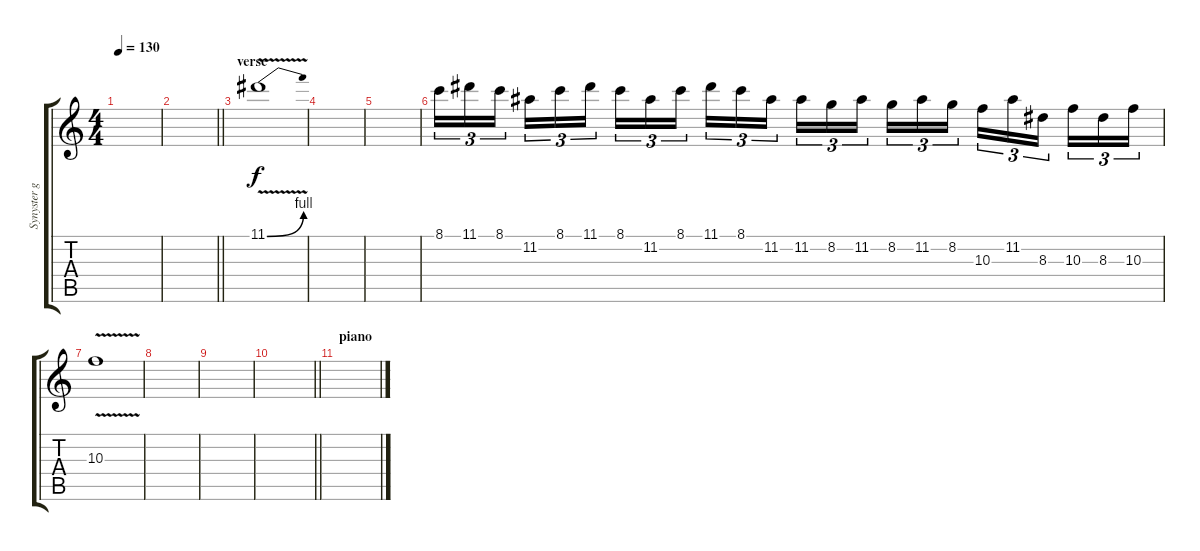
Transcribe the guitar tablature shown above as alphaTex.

\track ("Synyster gates" "Synyster g") {instrument overdrivenguitar}
\staff {score tabs}
\tuning (E4 B3 G3 D3 A2 E2) {hide}
\ts (4 4)
\tempo 130
\clef g2
\ks c
|
\barLineRight lightlight
|
\section ("" "verse")
11.1{be (bend 0 0 60 4) v}.1 |
|
|
8.1.16{tu (3 2)} 11.1.16{tu (3 2)} 8.1.16{tu (3 2) beam splitsecondary} 11.2.16{tu (3 2)} 8.1.16{tu (3 2)} 11.1.16{tu (3 2)} 8.1.16{tu (3 2)} 11.2.16{tu (3 2)} 8.1.16{tu (3 2) beam splitsecondary} 11.1.16{tu (3 2)} 8.1.16{tu (3 2)} 11.2.16{tu (3 2)} 11.2.16{tu (3 2)} 8.2.16{tu (3 2)} 11.2.16{tu (3 2) beam splitsecondary} 8.2.16{tu (3 2)} 11.2.16{tu (3 2)} 8.2.16{tu (3 2)} 10.3.16{tu (3 2)} 11.2.16{tu (3 2)} 8.3.16{tu (3 2) beam splitsecondary} 10.3.16{tu (3 2)} 8.3.16{tu (3 2)} 10.3.16{tu (3 2)} |
10.3{v}.1 |
|
|
\barLineRight lightlight
|
\section ("" "piano")
